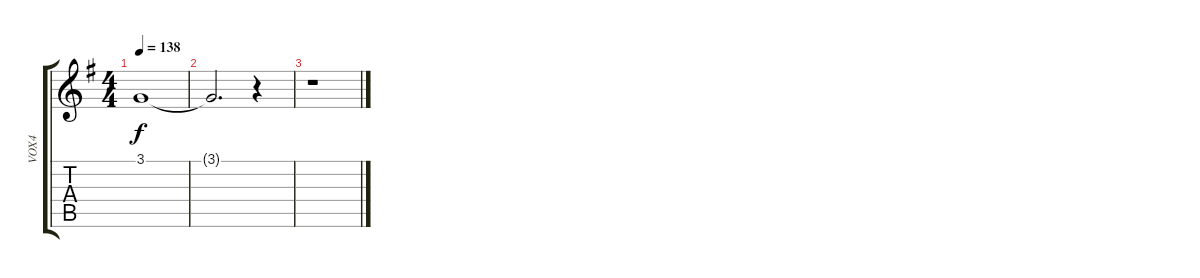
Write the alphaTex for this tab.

\track ("VOX4" "VOX4") {instrument lead2sawtooth}
\staff {score tabs}
\tuning (E4 B3 G3 D3 A2 E2) {hide}
\ts (4 4)
\tempo 138
\clef g2
\ks g
3.1{t}.1{dy f} |
3.1{t}.2{d} r.4 |
r.1
